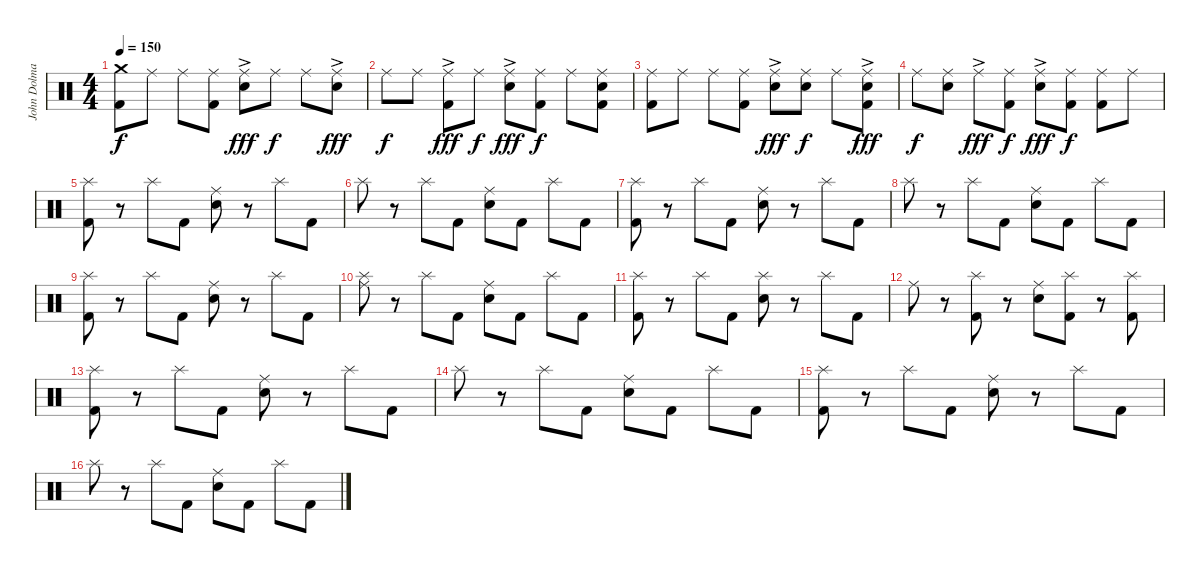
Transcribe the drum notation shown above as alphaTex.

\track ("John Dolmayan" "John Dolma") {instrument percussion}
\staff {score}
\articulation defaults
\ts (4 4)
\tempo 150
\clef neutral
\ks c
("Crash medium (hit)" "Kick (hit) 2").8{dy f} "Ride (middle)".8 "Ride (middle)".8 ("Ride (middle)" "Kick (hit) 2").8 ("Ride (middle)"{ac} "Electric Snare (hit)").8{dy fff} "Ride (middle)".8{dy f} "Ride (middle)".8 ("Ride (middle)"{ac} "Electric Snare (hit)").8{dy fff} |
"Ride (middle)".8{dy f} "Ride (middle)".8 ("Ride (middle)"{ac} "Kick (hit) 2").8{dy fff} "Ride (middle)".8{dy f} ("Ride (middle)"{ac} "Electric Snare (hit)").8{dy fff} ("Ride (middle)" "Kick (hit) 2").8{dy f} "Ride (middle)".8 ("Ride (middle)" "Kick (hit) 2" "Electric Snare (hit)").8 |
("Ride (middle)" "Kick (hit) 2").8 "Ride (middle)".8 "Ride (middle)".8 ("Ride (middle)" "Kick (hit) 2").8 ("Ride (middle)"{ac} "Electric Snare (hit)").8{dy fff} ("Ride (middle)" "Electric Snare (hit)").8{dy f} "Ride (middle)".8 ("Ride (middle)"{ac} "Kick (hit) 2" "Electric Snare (hit)").8{dy fff} |
"Ride (middle)".8{dy f} ("Ride (middle)" "Electric Snare (hit)").8 "Ride (middle)"{ac}.8{dy fff} ("Ride (middle)" "Kick (hit) 2").8{dy f} ("Ride (middle)"{ac} "Electric Snare (hit)").8{dy fff} ("Ride (middle)" "Kick (hit) 2").8{dy f} ("Ride (middle)" "Kick (hit) 2").8 "Ride (middle)".8 |
("Splash (hit)" "Kick (hit) 2").8 r.8 "Splash (hit)".8 "Kick (hit) 2".8 ("Ride (middle)" "Electric Snare (hit)").8 r.8 "Splash (hit)".8 "Kick (hit) 2".8 |
"Splash (hit)".8 r.8 "Splash (hit)".8 "Kick (hit) 2".8 ("Ride (middle)" "Electric Snare (hit)").8 "Kick (hit) 2".8 "Splash (hit)".8 "Kick (hit) 2".8 |
("Splash (hit)" "Kick (hit) 2").8 r.8 "Splash (hit)".8 "Kick (hit) 2".8 ("Ride (middle)" "Electric Snare (hit)").8 r.8 "Splash (hit)".8 "Kick (hit) 2".8 |
"Splash (hit)".8 r.8 "Splash (hit)".8 "Kick (hit) 2".8 ("Ride (middle)" "Electric Snare (hit)").8 "Kick (hit) 2".8 "Splash (hit)".8 "Kick (hit) 2".8 |
("Splash (hit)" "Kick (hit) 2").8 r.8 "Splash (hit)".8 "Kick (hit) 2".8 ("Ride (middle)" "Electric Snare (hit)").8 r.8 "Splash (hit)".8 "Kick (hit) 2".8 |
("Splash (hit)" "Ride (middle)").8 r.8 "Splash (hit)".8 "Kick (hit) 2".8 ("Ride (middle)" "Electric Snare (hit)").8 "Kick (hit) 2".8 "Splash (hit)".8 "Kick (hit) 2".8 |
("Splash (hit)" "Kick (hit) 2").8 r.8 "Splash (hit)".8 "Kick (hit) 2".8 ("Splash (hit)" "Electric Snare (hit)").8 r.8 "Splash (hit)".8 "Kick (hit) 2".8 |
"Ride (middle)".8 r.8 ("Splash (hit)" "Kick (hit) 2").8 r.8 ("Ride (middle)" "Electric Snare (hit)").8 ("Splash (hit)" "Kick (hit) 2").8 r.8 ("Splash (hit)" "Kick (hit) 2").8 |
("Splash (hit)" "Kick (hit) 2").8 r.8 "Splash (hit)".8 "Kick (hit) 2".8 ("Ride (middle)" "Electric Snare (hit)").8 r.8 "Splash (hit)".8 "Kick (hit) 2".8 |
"Splash (hit)".8 r.8 "Splash (hit)".8 "Kick (hit) 2".8 ("Ride (middle)" "Electric Snare (hit)").8 "Kick (hit) 2".8 "Splash (hit)".8 "Kick (hit) 2".8 |
("Splash (hit)" "Kick (hit) 2").8 r.8 "Splash (hit)".8 "Kick (hit) 2".8 ("Ride (middle)" "Electric Snare (hit)").8 r.8 "Splash (hit)".8 "Kick (hit) 2".8 |
"Splash (hit)".8 r.8 "Splash (hit)".8 "Kick (hit) 2".8 ("Ride (middle)" "Electric Snare (hit)").8 "Kick (hit) 2".8 "Splash (hit)".8 "Kick (hit) 2".8
